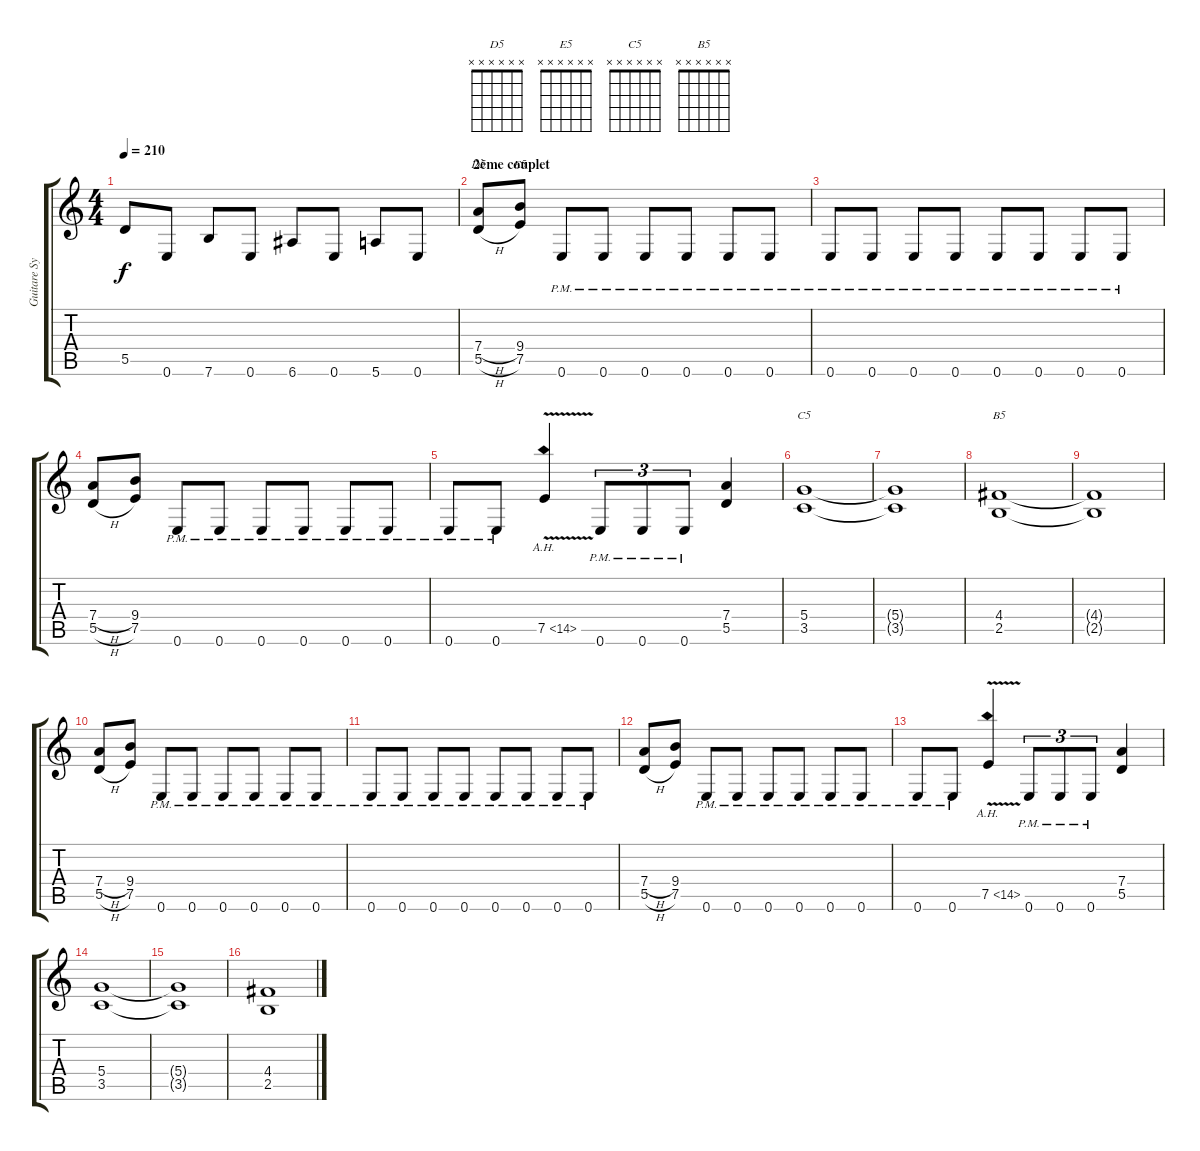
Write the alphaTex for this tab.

\track ("Guitare Sylvain" "Guitare Sy") {instrument distortionguitar}
\staff {score tabs}
\tuning (E4 B3 G3 D3 A2 E2) {hide}
\chord ("D5" x x x x x x)
\chord ("E5" x x x x x x)
\chord ("C5" x x x x x x)
\chord ("B5" x x x x x x)
\ts (4 4)
\tempo 210
\clef g2
\ks c
5.5{t}.8{dy f} 0.6.8 7.6.8 0.6.8 6.6.8 0.6.8 5.6.8 0.6.8 |
\section ("" "2ème couplet")
(7.4{h} 5.5{h}).8{ch "D5"} (9.4 7.5).8{ch "E5"} 0.6{pm}.8 0.6{pm}.8 0.6{pm}.8 0.6{pm}.8 0.6{pm}.8 0.6{pm}.8 |
0.6{pm}.8 0.6{pm}.8 0.6{pm}.8 0.6{pm}.8 0.6{pm}.8 0.6{pm}.8 0.6{pm}.8 0.6{pm}.8 |
(7.4{h} 5.5{h}).8 (9.4 7.5).8 0.6{pm}.8 0.6{pm}.8 0.6{pm}.8 0.6{pm}.8 0.6{pm}.8 0.6{pm}.8 |
0.6{pm}.8 0.6{pm}.8 7.5{ah 7 v}.4 0.6{pm}.8{tu (3 2)} 0.6{pm}.8{tu (3 2)} 0.6{pm}.8{tu (3 2)} (7.4 5.5).4 |
(5.4 3.5).1{ch "C5"} |
(5.4{t} 3.5{t}).1 |
(4.4 2.5).1{ch "B5"} |
(4.4{t} 2.5{t}).1 |
(7.4{h} 5.5{h}).8 (9.4 7.5).8 0.6{pm}.8 0.6{pm}.8 0.6{pm}.8 0.6{pm}.8 0.6{pm}.8 0.6{pm}.8 |
0.6{pm}.8 0.6{pm}.8 0.6{pm}.8 0.6{pm}.8 0.6{pm}.8 0.6{pm}.8 0.6{pm}.8 0.6{pm}.8 |
(7.4{h} 5.5{h}).8 (9.4 7.5).8 0.6{pm}.8 0.6{pm}.8 0.6{pm}.8 0.6{pm}.8 0.6{pm}.8 0.6{pm}.8 |
0.6{pm}.8 0.6{pm}.8 7.5{ah 7 v}.4 0.6{pm}.8{tu (3 2)} 0.6{pm}.8{tu (3 2)} 0.6{pm}.8{tu (3 2)} (7.4 5.5).4 |
(5.4 3.5).1 |
(5.4{t} 3.5{t}).1 |
(4.4 2.5).1
